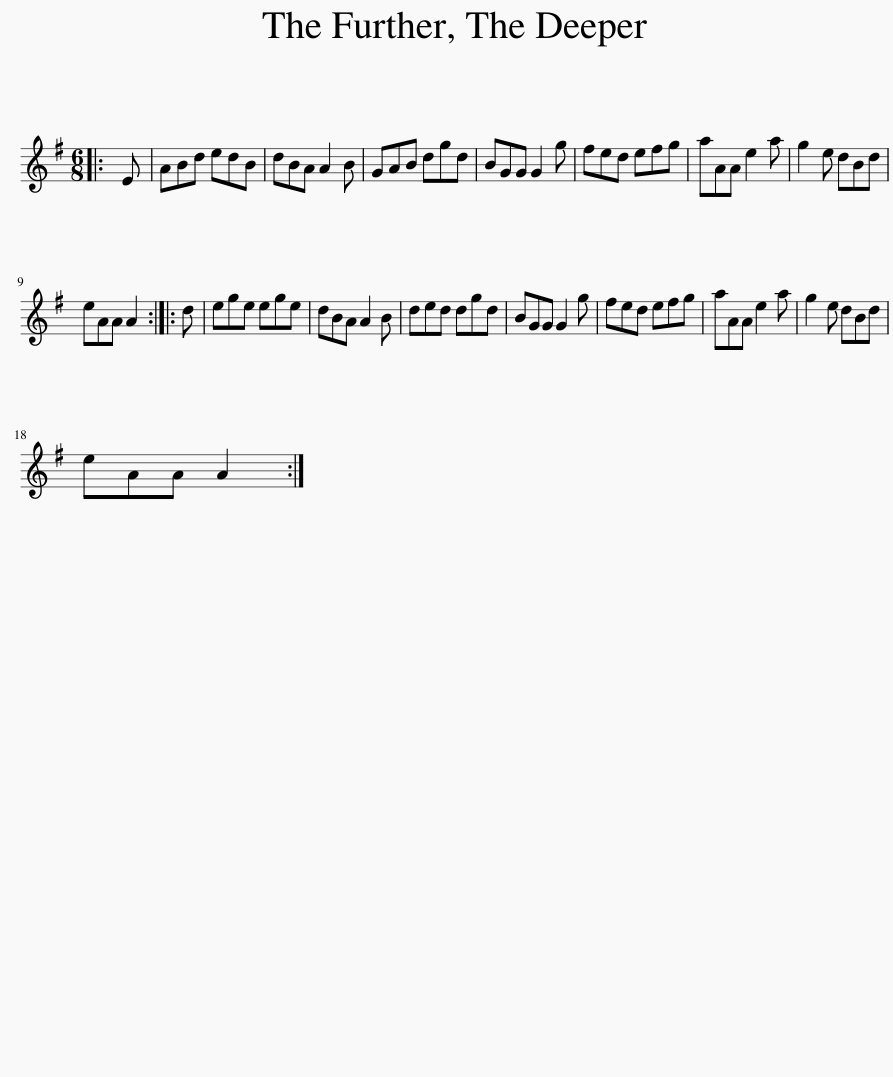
X:1
L:1/8
M:6/8
I:linebreak $
K:G
V:1 treble
V:1
|: E | ABd edB | dBA A2 B | GAB dgd | BGG G2 g | %5
 fed efg | aAA e2 a | g2 e dBd |$ eAA A2 :: d | %10
 ege ege | dBA A2 B | ded dgd | BGG G2 g | fed efg | %15
 aAA e2 a | g2 e dBd |$ eAA A2 :| %18
